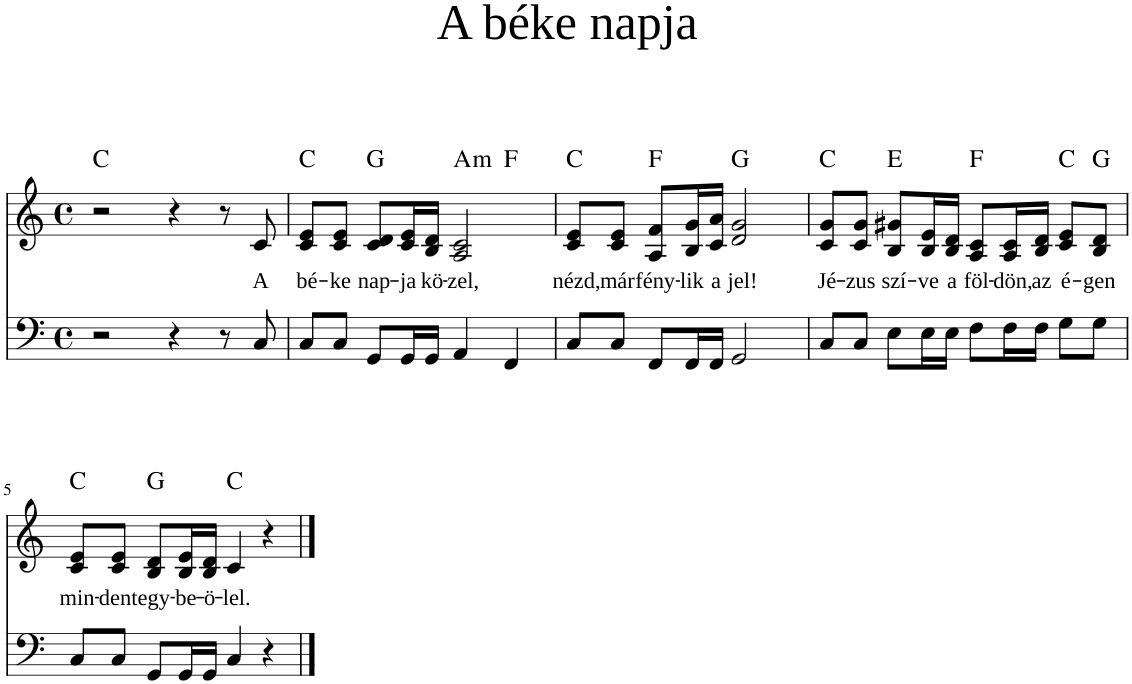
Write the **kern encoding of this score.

**kern	**kern	**text	**harte
*part2	*part1	*part1	*part1
*staff2	*staff1	*staff1	*
*I"Voice	*I"Piano	*	*
*	*I'Pno	*	*
*clefF4	*clefG2	*	*
*k[]	*k[]	*	*
*M4/4	*M4/4	*	*
*met(c)	*met(c)	*	*
=1	=1	=1	=1
!	!	!	!LO:H:kt=N.C.
2r	2r	.	N
4r	4r	.	.
8r	8r	.	.
!	!	!LO:LY:b	!
8C/	8c/	A	.
=2	=2	=2	=2
!	!	!LO:LY:b	!LO:H:kt=N.C.
*	*^	*	*
8C/L	8c/ 8e/L	2.ryy	bé-	N
!	!	!	!LO:LY:b	!
8C/J	8c/ 8e/J	.	-ke	.
!	!	!	!LO:LY:b	!LO:H:kt=N.C.
8GG/L	8c/ 8d/L	.	nap-	N
!	!	!	!LO:LY:b	!
16GG/L	16c/ 16e/L	.	-ja	.
!	!	!	!LO:LY:b	!
16GG/JJ	16B/ 16d/JJ	.	kö-	.
!	!	!	!LO:LY:b	!LO:H:kt=m
4AA/	2A/ 2c/	.	-zel,	A:min
!	!	!	!	!LO:H:kt=N.C.
4FF/	.	4ryy	.	N
=3	=3	=3	=3	=3
!	!	!	!LO:LY:b	!LO:H:kt=N.C.
*	*v	*v	*	*
8C/L	8c/ 8e/L	nézd,	N
!	!	!LO:LY:b	!
8C/J	8c/ 8e/J	már	.
!	!	!LO:LY:b	!LO:H:kt=N.C.
8FF/L	8A/ 8f/L	fény-	N
!	!	!LO:LY:b	!
16FF/L	16B/ 16g/L	-lik	.
!	!	!LO:LY:b	!
16FF/JJ	16c/ 16a/JJ	a	.
!	!	!LO:LY:b	!LO:H:kt=N.C.
2GG/	2d/ 2g/	jel!	N
=4	=4	=4	=4
!	!	!LO:LY:b	!LO:H:kt=N.C.
8C/L	8c/ 8g/L	Jé-	N
!	!	!LO:LY:b	!
8C/J	8c/ 8g/J	-zus	.
!	!	!LO:LY:b	!LO:H:kt=N.C.
8E\L	8B/ 8g#X/L	szí-	N
!	!	!LO:LY:b	!
16E\L	16B/ 16e/L	-ve	.
!	!	!LO:LY:b	!
16E\JJ	16B/ 16d/JJ	a	.
!	!	!LO:LY:b	!LO:H:kt=N.C.
8F\L	8A/ 8c/L	föl-	N
!	!	!LO:LY:b	!
16F\L	16A/ 16c/L	-dön,	.
!	!	!LO:LY:b	!
16F\JJ	16B/ 16d/JJ	az	.
!	!	!LO:LY:b	!LO:H:kt=N.C.
8G\L	8c/ 8e/L	é-	N
!	!	!LO:LY:b	!LO:H:kt=N.C.
8G\J	8B/ 8d/J	-gen	N
!!LO:LB:g=z
=5	=5	=5	=5
!	!	!LO:LY:b	!LO:H:kt=N.C.
8C/L	8c/ 8e/L	min-	N
!	!	!LO:LY:b	!
8C/J	8c/ 8e/J	-dent	.
!	!	!LO:LY:b	!LO:H:kt=N.C.
8GG/L	8B/ 8d/L	egy-	N
!	!	!LO:LY:b	!
16GG/L	16B/ 16e/L	-be-	.
!	!	!LO:LY:b	!
16GG/JJ	16B/ 16d/JJ	-ö-	.
!	!	!LO:LY:b	!LO:H:kt=N.C.
4C/	4c/	-lel.	N
4r	4r	.	.
==	==	==	==
*-	*-	*-	*-
